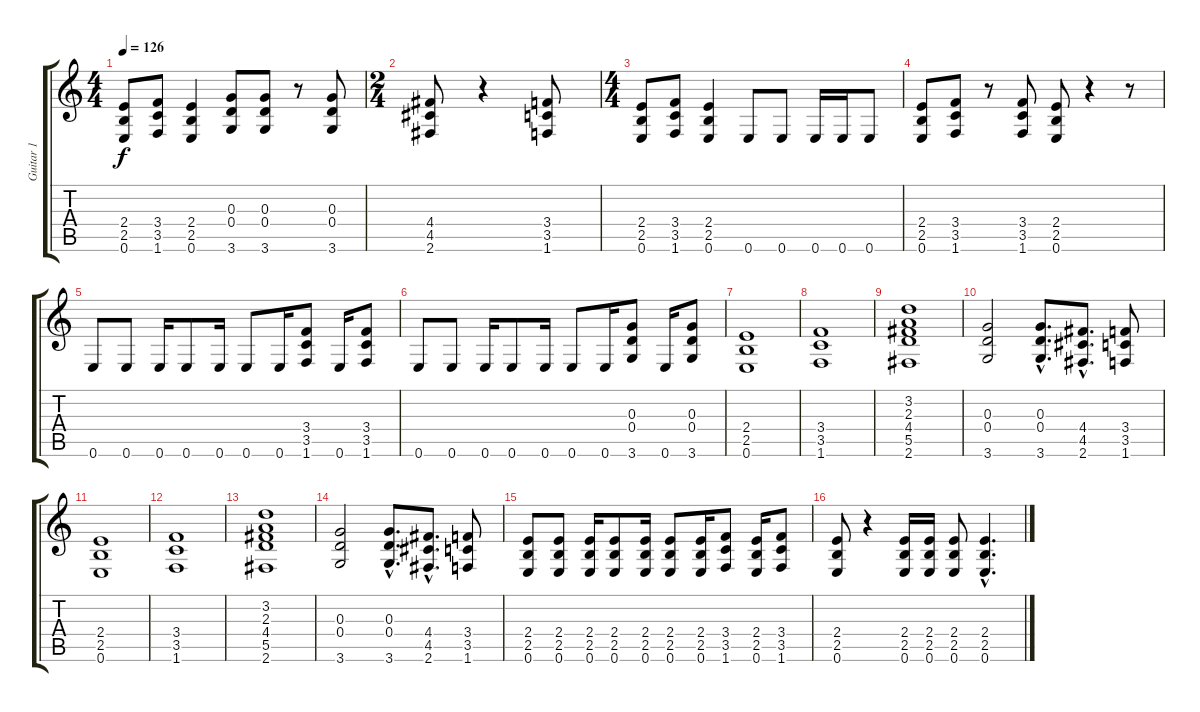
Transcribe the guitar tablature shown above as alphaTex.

\track ("Guitar 1" "Guitar 1") {instrument distortionguitar}
\staff {score tabs}
\tuning (E4 B3 G3 D3 A2 E2) {hide}
\ts (4 4)
\tempo 126
\clef g2
\ks c
(2.4 2.5 0.6).8{dy f} (3.4 3.5 1.6).8 (2.4 2.5 0.6).4 (0.3 0.4 3.6).8 (0.3 0.4 3.6).8 r.8 (0.3 0.4 3.6).8 |
\ts (2 4)
(4.4 4.5 2.6).8 r.4 (3.4 3.5 1.6).8 |
\ts (4 4)
(2.4 2.5 0.6).8 (3.4 3.5 1.6).8 (2.4 2.5 0.6).4 0.6.8 0.6.8 0.6.16 0.6.16 0.6.8 |
(2.4 2.5 0.6).8 (3.4 3.5 1.6).8 r.8 (3.4 3.5 1.6).8 (2.4 2.5 0.6).8 r.4 r.8 |
0.6.8 0.6.8 0.6.16 0.6.8 0.6.16 0.6.8 0.6.16 (3.4 3.5 1.6).8 0.6.16 (3.4 3.5 1.6).8 |
0.6.8 0.6.8 0.6.16 0.6.8 0.6.16 0.6.8 0.6.16 (0.3 0.4 3.6).8 0.6.16 (0.3 0.4 3.6).8 |
(2.4 2.5 0.6).1 |
(3.4 3.5 1.6).1 |
(3.2 2.3 4.4 5.5 2.6).1 |
(0.3 0.4 3.6).2 (0.3{hac} 0.4{hac} 3.6{hac}).8{d} (4.4{hac} 4.5{hac} 2.6{hac}).8{d} (3.4 3.5 1.6).8 |
(2.4 2.5 0.6).1 |
(3.4 3.5 1.6).1 |
(3.2 2.3 4.4 5.5 2.6).1 |
(0.3 0.4 3.6).2 (0.3{hac} 0.4{hac} 3.6{hac}).8{d} (4.4{hac} 4.5{hac} 2.6{hac}).8{d} (3.4 3.5 1.6).8 |
(2.4 2.5 0.6).8 (2.4 2.5 0.6).8 (2.4 2.5 0.6).16 (2.4 2.5 0.6).8 (2.4 2.5 0.6).16 (2.4 2.5 0.6).8 (2.4 2.5 0.6).16 (3.4 3.5 1.6).8 (2.4 2.5 0.6).16 (3.4 3.5 1.6).8 |
(2.4 2.5 0.6).8 r.4 (2.4 2.5 0.6).16 (2.4 2.5 0.6).16 (2.4 2.5 0.6).8 (2.4{hac} 2.5{hac} 0.6{hac}).4{d}
